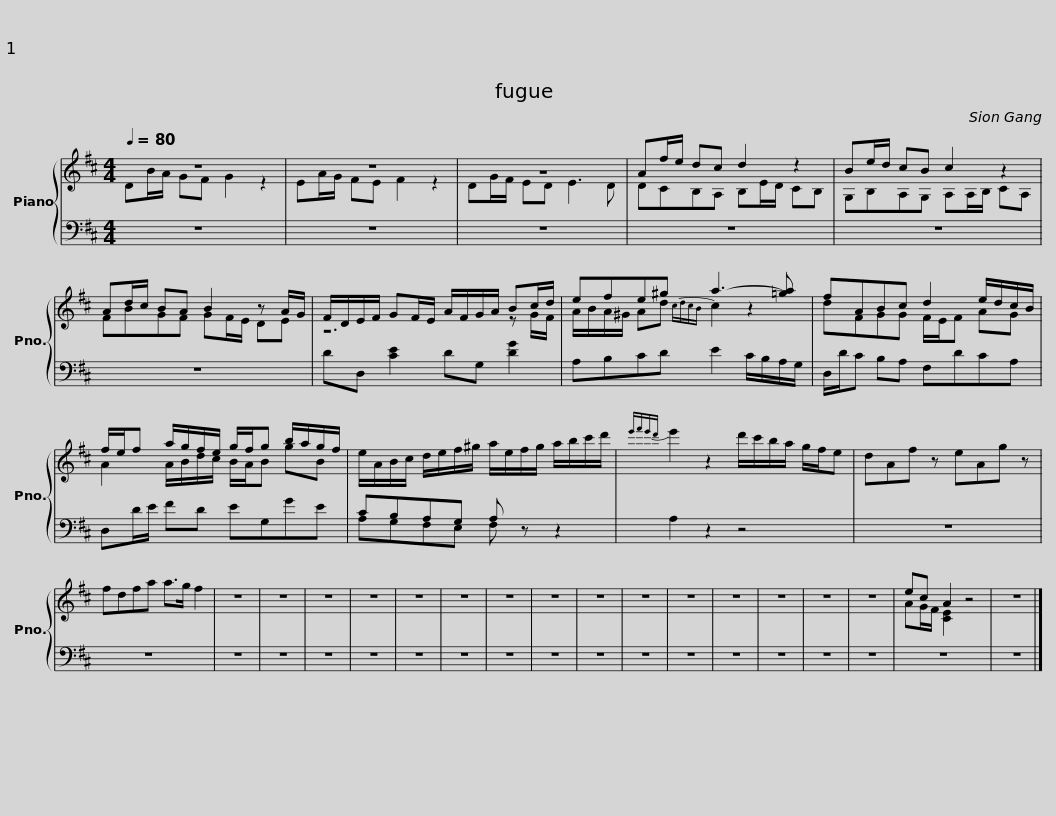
X:1
%%score { ( 1 2 ) | ( 3 4 ) }
L:1/8
Q:1/4=80
M:4/4
I:linebreak $
K:D
V:1 treble
V:2 treble
V:3 bass
V:4 bass
V:1
 z8 | z8 | z8 | Af/e/ dc d2 z2 |$ Be/d/ cB c2 z2 | %5
 Ad/c/ BA B2 z A/G/ | F/D/E/F/ GF/E/ A/F/G/A/ Bc/d/ |$ efe^g a3- [=ga] | fABc d2 e/d/c/B/ | f/e/f a/g/f/e/ g/f/g b/a/g/f/ |$ %10
 e/A/B/c/ d/e/f/^g/ a/e/f/g/ a/b/c'/d'/ |{e'f'e'd'} e'2 z2 d'/c'/b/a/ g/f/e | dAf z eAg z | fdfa a>g f2 |$ z8 | %15
 z8 | z8 | z8 | z8 | z8 | %20
 z8 | z8 | z8 | z8 | z8 | %25
 z8 | z8 | z8 | z8 | ec A2 z4 | %30
 z8 |] %31
V:2
 DB/A/ GF G2 z2 | EA/G/ FE F2 z2 | DG/F/ ED E3 D | DCB,A, B,E/D/ CB, |$ G,B,A,G, A,A,/B,/ CA, | %5
 FBGF GF/E/ DE | z6 z G/F/ |$ A/B/A/^G/ Ad{cdcB} c2 z2 | dFGG F/E/F AG | A2 A/B/d/c/ B/A/B gB |$ %10
 x8 | x8 | x8 | x8 |$ x8 | %15
 x8 | x8 | x8 | x8 | x8 | %20
 x8 | x8 | x8 | x8 | x8 | %25
 x8 | x8 | x8 | x8 | AG/F/ [CE]2 x4 | %30
 x8 |] %31
V:3
 z8 | z8 | z8 | z8 |$ z8 | %5
 z8 | DD, [CE]2 DG, [DG]2 |$ A,B,CD E2 C/B,/A,/G,/ | D,/D/C B,A, F,DCA, | D,D/E/ FD EG,GE |$ %10
 CB,A,G, A, z z2 | A,2 z2 z4 | z8 | z8 |$ z8 | %15
 z8 | z8 | z8 | z8 | z8 | %20
 z8 | z8 | z8 | z8 | z8 | %25
 z8 | z8 | z8 | z8 | z8 | %30
 z8 |] %31
V:4
 x8 | x8 | x8 | x8 |$ x8 | %5
 x8 | x8 |$ x8 | x8 | x8 |$ %10
 A,G,F,E, F, z z2 | x8 | x8 | x8 |$ x8 | %15
 x8 | x8 | x8 | x8 | x8 | %20
 x8 | x8 | x8 | x8 | x8 | %25
 x8 | x8 | x8 | x8 | x8 | %30
 x8 |] %31
